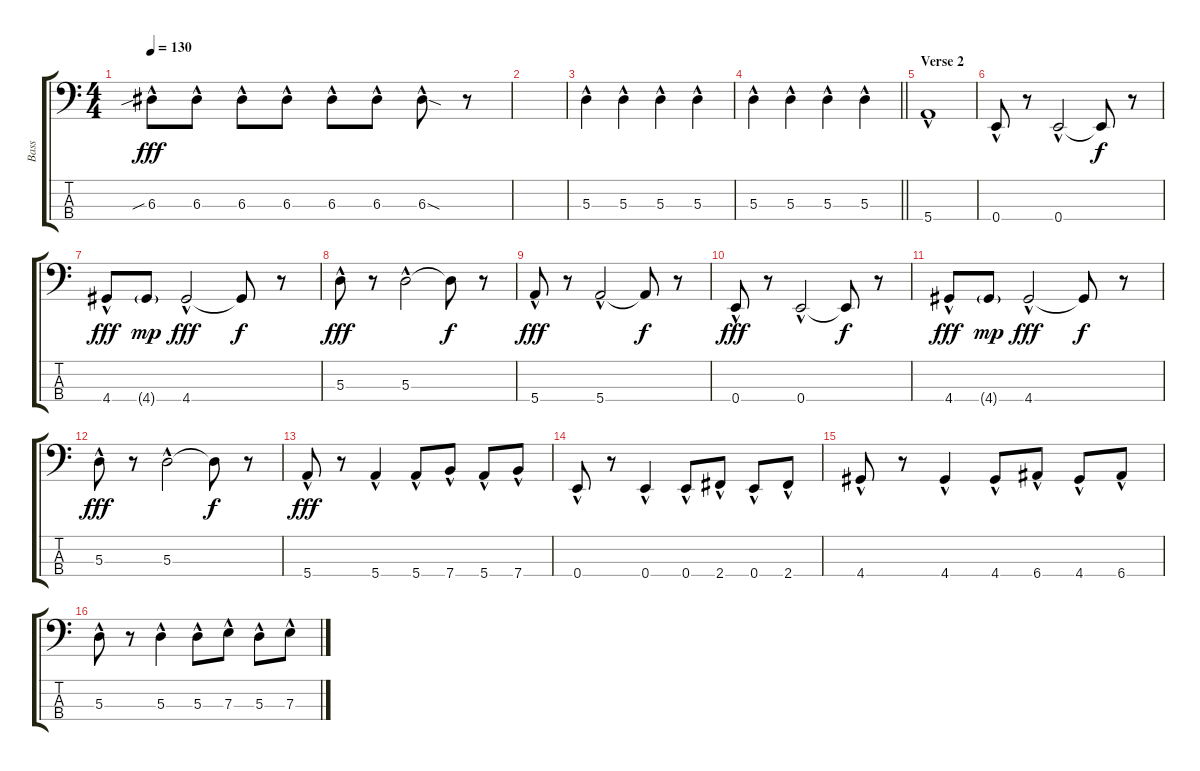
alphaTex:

\track ("Bass" "Bass") {instrument electricbassfinger}
\staff {score tabs}
\tuning (G2 D2 A1 E1) {hide}
\ts (4 4)
\tempo 130
\clef f4
\ks c
6.3{sib hac}.8{dy fff} 6.3{hac}.8 6.3{hac}.8 6.3{hac}.8 6.3{hac}.8 6.3{hac}.8 6.3{sod hac}.8 r.8 |
|
5.3{hac}.4 5.3{hac}.4 5.3{hac}.4 5.3{hac}.4 |
\barLineRight lightlight
5.3{hac}.4 5.3{hac}.4 5.3{hac}.4 5.3{hac}.4 |
\section ("" "Verse 2")
5.4{hac}.1 |
0.4{hac}.8 r.8 0.4{hac}.2 0.4{t}.8{dy f} r.8 |
4.4{hac}.8{dy fff} 4.4{g}.8{dy mp} 4.4{hac}.2{dy fff} 4.4{t}.8{dy f} r.8 |
5.3{hac}.8{dy fff} r.8 5.3{hac}.2 5.3{t}.8{dy f} r.8 |
5.4{hac}.8{dy fff} r.8 5.4{hac}.2 5.4{t}.8{dy f} r.8 |
0.4{hac}.8{dy fff} r.8 0.4{hac}.2 0.4{t}.8{dy f} r.8 |
4.4{hac}.8{dy fff} 4.4{g}.8{dy mp} 4.4{hac}.2{dy fff} 4.4{t}.8{dy f} r.8 |
5.3{hac}.8{dy fff} r.8 5.3{hac}.2 5.3{t}.8{dy f} r.8 |
5.4{hac}.8{dy fff} r.8 5.4{hac}.4 5.4{hac}.8 7.4{hac}.8 5.4{hac}.8 7.4{hac}.8 |
0.4{hac}.8 r.8 0.4{hac}.4 0.4{hac}.8 2.4{hac}.8 0.4{hac}.8 2.4{hac}.8 |
4.4{hac}.8 r.8 4.4{hac}.4 4.4{hac}.8 6.4{hac}.8 4.4{hac}.8 6.4{hac}.8 |
5.3{hac}.8 r.8 5.3{hac}.4 5.3{hac}.8 7.3{hac}.8 5.3{hac}.8 7.3{hac}.8
